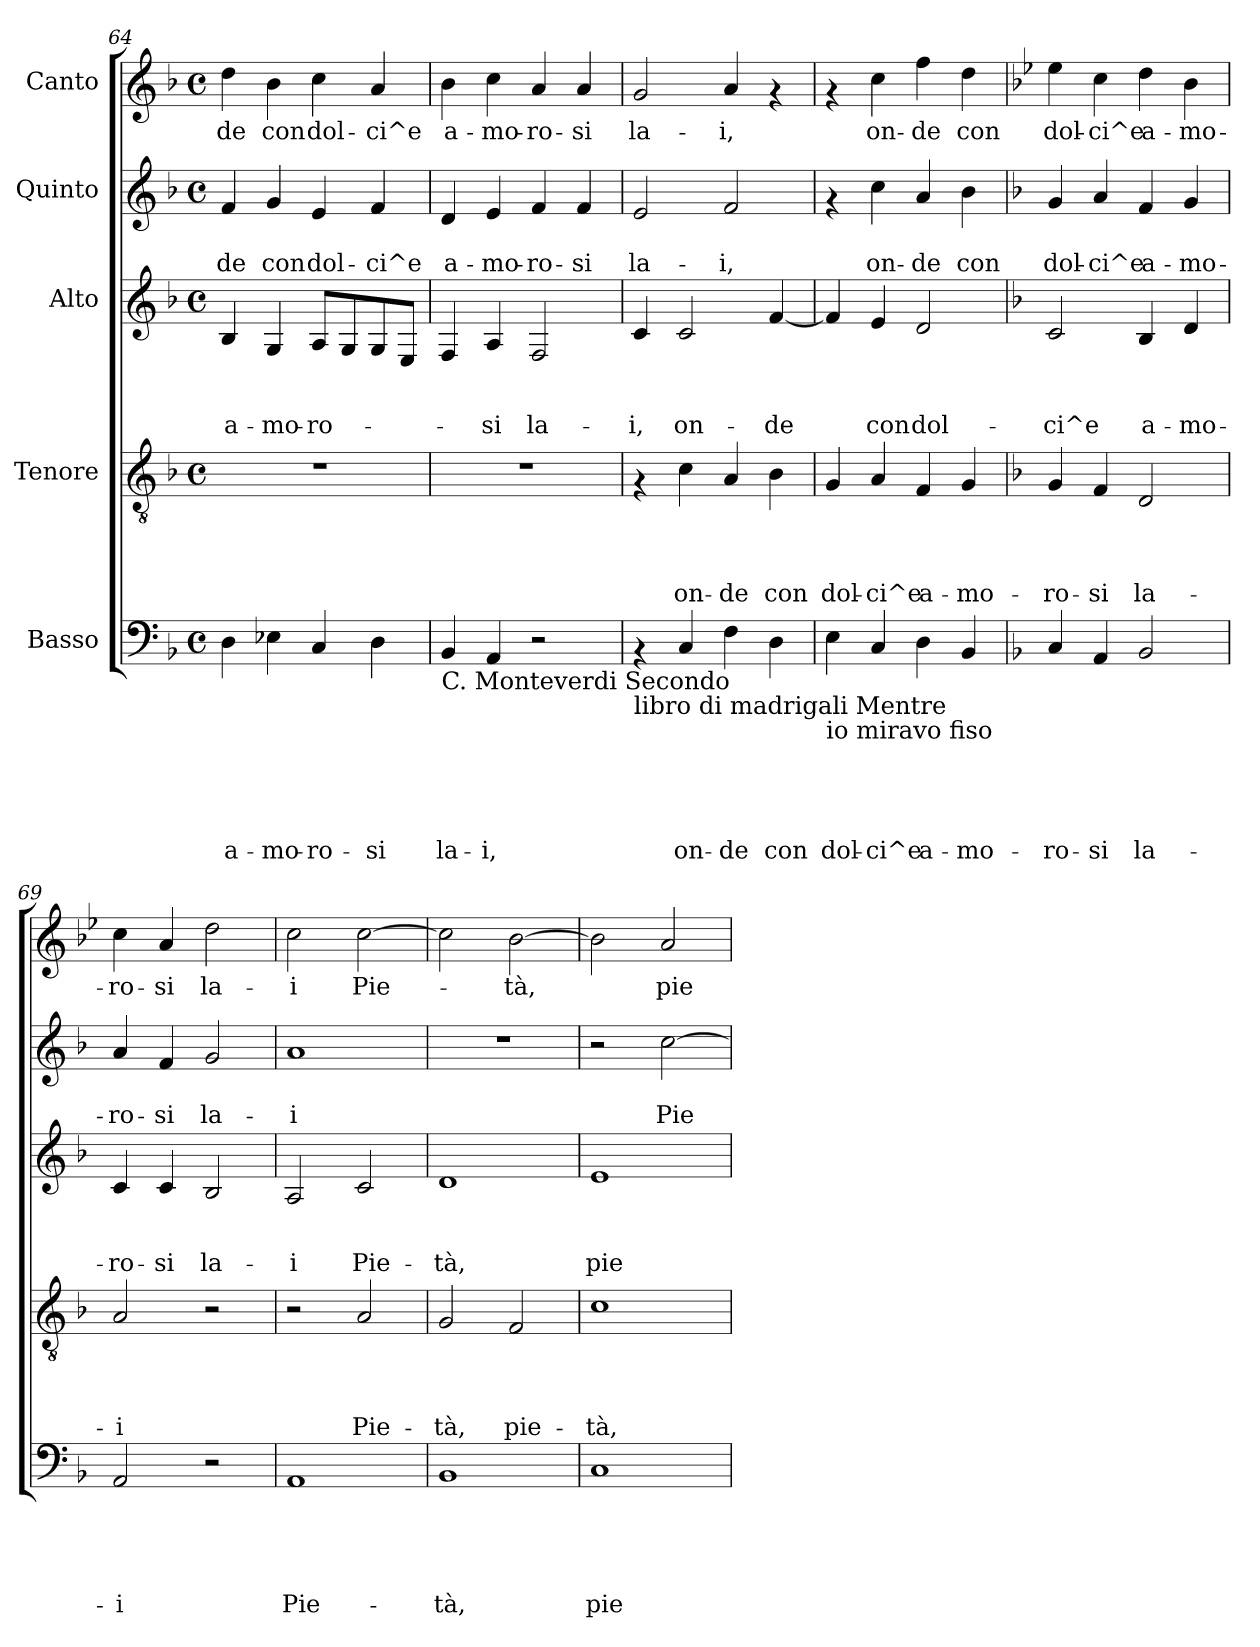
**kern	**text	**text	**text	**text	**text	**kern	**text	**text	**text	**text	**kern	**text	**text	**text	**kern	**text	**text	**kern	**text
*part5	*part5	*part5	*part5	*part5	*part5	*part4	*part4	*part4	*part4	*part4	*part3	*part3	*part3	*part3	*part2	*part2	*part2	*part1	*part1
*staff5	*staff5	*staff5	*staff5	*staff5	*staff5	*staff4	*staff4	*staff4	*staff4	*staff4	*staff3	*staff3	*staff3	*staff3	*staff2	*staff2	*staff2	*staff1	*staff1
*I"Basso	*	*	*	*	*	*I"Tenore	*	*	*	*	*I"Alto	*	*	*	*I"Quinto	*	*	*I"Canto	*
*clefF4	*	*	*	*	*	*clefGv2	*	*	*	*	*clefG2	*	*	*	*clefG2	*	*	*clefG2	*
*k[b-]	*	*	*	*	*	*k[b-]	*	*	*	*	*k[b-]	*	*	*	*k[b-]	*	*	*k[b-]	*
*F:	*	*	*	*	*	*F:	*	*	*	*	*F:	*	*	*	*F:	*	*	*F:	*
*M4/4	*	*	*	*	*	*M4/4	*	*	*	*	*M4/4	*	*	*	*M4/4	*	*	*M4/4	*
*met(c)	*	*	*	*	*	*met(c)	*	*	*	*	*met(c)	*	*	*	*met(c)	*	*	*met(c)	*
=64	=64	=64	=64	=64	=64	=64	=64	=64	=64	=64	=64	=64	=64	=64	=64	=64	=64	=64	=64
!	!	!	!	!	!LO:LY:b	!	!	!	!	!	!	!	!	!LO:LY:b	!	!	!LO:LY:b	!	!LO:LY:b
4D\	.	.	.	.	a-	1r	.	.	.	.	4B-/	.	.	a-	4f/	.	-de	4dd\	-de
!	!	!	!	!	!LO:LY:b	!	!	!	!	!	!	!	!	!LO:LY:b	!	!	!LO:LY:b	!	!LO:LY:b
4E-X\	.	.	.	.	-mo-	.	.	.	.	.	4G/	.	.	-mo-	4g/	.	con	4b-\	con
!	!	!	!	!	!LO:LY:b	!	!	!	!	!	!	!	!	!LO:LY:b	!	!	!LO:LY:b	!	!LO:LY:b
4C/	.	.	.	.	-ro-	.	.	.	.	.	8A/L	.	.	-ro-	4e/	.	dol-	4cc\	dol-
.	.	.	.	.	.	.	.	.	.	.	8G/	.	.	.	.	.	.	.	.
!	!	!	!	!	!LO:LY:b	!	!	!	!	!	!	!	!	!	!	!	!LO:LY:b	!	!LO:LY:b
4D\	.	.	.	.	-si	.	.	.	.	.	8G/	.	.	.	4f/	.	-ci^e	4a/	-ci^e
.	.	.	.	.	.	.	.	.	.	.	8E/J	.	.	.	.	.	.	.	.
=65	=65	=65	=65	=65	=65	=65	=65	=65	=65	=65	=65	=65	=65	=65	=65	=65	=65	=65	=65
!LO:TX:b:t=C. Monteverdi Secondo	!	!	!	!	!	!	!	!	!	!	!	!	!	!	!	!	!	!	!
!	!	!	!	!	!LO:LY:b	!	!	!	!	!	!	!	!	!	!	!	!LO:LY:b	!	!LO:LY:b
4BB-/	.	.	.	.	la-	1r	.	.	.	.	4F/	.	.	.	4d/	.	a-	4b-\	a-
!	!	!	!	!	!LO:LY:b	!	!	!	!	!	!	!	!	!LO:LY:b	!	!	!LO:LY:b	!	!LO:LY:b
4AA/	.	.	.	.	-i,	.	.	.	.	.	4A/	.	.	-si	4e/	.	-mo-	4cc\	-mo-
!	!	!	!	!	!	!	!	!	!	!	!	!	!	!LO:LY:b	!	!	!LO:LY:b	!	!LO:LY:b
2r	.	.	.	.	.	.	.	.	.	.	2F/	.	.	la-	4f/	.	-ro-	4a/	-ro-
!	!	!	!	!	!	!	!	!	!	!	!	!	!	!	!	!	!LO:LY:b	!	!LO:LY:b
.	.	.	.	.	.	.	.	.	.	.	.	.	.	.	4f/	.	-si	4a/	-si
=66	=66	=66	=66	=66	=66	=66	=66	=66	=66	=66	=66	=66	=66	=66	=66	=66	=66	=66	=66
!LO:TX:b:t=libro di madrigali Mentre	!	!	!	!	!	!	!	!	!	!	!	!	!	!	!	!	!	!	!
!	!	!	!	!	!	!	!	!	!	!	!	!	!	!LO:LY:b	!	!	!LO:LY:b	!	!LO:LY:b
4rAA	.	.	.	.	.	4rF	.	.	.	.	4c/	.	.	-i,	2e/	.	la-	2g/	la-
!	!	!	!	!	!LO:LY:b	!	!	!	!	!LO:LY:b	!	!	!	!LO:LY:b	!	!	!	!	!
4C/	.	.	.	.	on-	4c\	.	.	.	on-	2c/	.	.	on-	.	.	.	.	.
!	!	!	!	!	!LO:LY:b	!	!	!	!	!LO:LY:b	!	!	!	!	!	!	!LO:LY:b	!	!LO:LY:b
4F\	.	.	.	.	-de	4A/	.	.	.	-de	.	.	.	.	2f/	.	-i,	4a/	-i,
!	!	!	!	!	!LO:LY:b	!	!	!	!	!LO:LY:b	!	!	!	!LO:LY:b	!	!	!	!	!
4D\	.	.	.	.	con	4B-\	.	.	.	con	[<4f/	.	.	-de	.	.	.	4rf	.
=67	=67	=67	=67	=67	=67	=67	=67	=67	=67	=67	=67	=67	=67	=67	=67	=67	=67	=67	=67
!LO:TX:b:t=io miravo fiso	!	!	!	!	!	!	!	!	!	!	!	!	!	!	!	!	!	!	!
!	!	!	!	!	!LO:LY:b	!	!	!	!	!LO:LY:b	!	!	!	!	!	!	!	!	!
4E\	.	.	.	.	dol-	4G/	.	.	.	dol-	4f/]	.	.	.	4rf	.	.	4rf	.
!	!	!	!	!	!LO:LY:b	!	!	!	!	!LO:LY:b	!	!	!	!LO:LY:b	!	!	!LO:LY:b	!	!LO:LY:b
4C/	.	.	.	.	-ci^e	4A/	.	.	.	-ci^e	4e/	.	.	con	4cc\	.	on-	4cc\	on-
!	!	!	!	!	!LO:LY:b	!	!	!	!	!LO:LY:b	!	!	!	!LO:LY:b	!	!	!LO:LY:b	!	!LO:LY:b
4D\	.	.	.	.	a-	4F/	.	.	.	a-	2d/	.	.	dol-	4a/	.	-de	4ff\	-de
!	!	!	!	!	!LO:LY:b	!	!	!	!	!LO:LY:b	!	!	!	!	!	!	!LO:LY:b	!	!LO:LY:b
4BB-/	.	.	.	.	-mo-	4G/	.	.	.	-mo-	.	.	.	.	4b-\	.	con	4dd\	con
!!LO:PB:g=z
=68	=68	=68	=68	=68	=68	=68	=68	=68	=68	=68	=68	=68	=68	=68	=68	=68	=68	=68	=68
*	*	*	*	*	*	*	*	*	*	*	*	*	*	*	*	*	*	*k[b-e-]	*
*	*	*	*	*	*	*	*	*	*	*	*	*	*	*	*	*	*	*B-:	*
!	!	!	!	!	!LO:LY:b	!	!	!	!	!LO:LY:b	!	!	!	!LO:LY:b	!	!	!LO:LY:b	!	!LO:LY:b
4C/	.	.	.	.	-ro-	4G/	.	.	.	-ro-	2c/	.	.	-ci^e	4g/	.	dol-	4ee-\	dol-
!	!	!	!	!	!LO:LY:b	!	!	!	!	!LO:LY:b	!	!	!	!	!	!	!LO:LY:b	!	!LO:LY:b
4AA/	.	.	.	.	-si	4F/	.	.	.	-si	.	.	.	.	4a/	.	-ci^e	4cc\	-ci^e
!	!	!	!	!	!LO:LY:b	!	!	!	!	!LO:LY:b	!	!	!	!LO:LY:b	!	!	!LO:LY:b	!	!LO:LY:b
2BB-/	.	.	.	.	la-	2D/	.	.	.	la-	4B-/	.	.	a-	4f/	.	a-	4dd\	a-
!	!	!	!	!	!	!	!	!	!	!	!	!	!	!LO:LY:b	!	!	!LO:LY:b	!	!LO:LY:b
.	.	.	.	.	.	.	.	.	.	.	4d/	.	.	-mo-	4g/	.	-mo-	4b-\	-mo-
=69	=69	=69	=69	=69	=69	=69	=69	=69	=69	=69	=69	=69	=69	=69	=69	=69	=69	=69	=69
!	!	!	!	!	!LO:LY:b	!	!	!	!	!LO:LY:b	!	!	!	!LO:LY:b	!	!	!LO:LY:b	!	!LO:LY:b
2AA/	.	.	.	.	-i	2A/	.	.	.	-i	4c/	.	.	-ro-	4a/	.	-ro-	4cc\	-ro-
!	!	!	!	!	!	!	!	!	!	!	!	!	!	!LO:LY:b	!	!	!LO:LY:b	!	!LO:LY:b
.	.	.	.	.	.	.	.	.	.	.	4c/	.	.	-si	4f/	.	-si	4a/	-si
!	!	!	!	!	!	!	!	!	!	!	!	!	!	!LO:LY:b	!	!	!LO:LY:b	!	!LO:LY:b
2r	.	.	.	.	.	2r	.	.	.	.	2B-/	.	.	la-	2g/	.	la-	2dd\	la-
=70	=70	=70	=70	=70	=70	=70	=70	=70	=70	=70	=70	=70	=70	=70	=70	=70	=70	=70	=70
!	!	!	!	!	!LO:LY:b	!	!	!	!	!	!	!	!	!LO:LY:b	!	!	!LO:LY:b	!	!LO:LY:b
1AA	.	.	.	.	Pie-	2r	.	.	.	.	2A/	.	.	-i	1a	.	-i	2cc\	-i
!	!	!	!	!	!	!	!	!	!	!LO:LY:b	!	!	!	!LO:LY:b	!	!	!	!	!LO:LY:b
.	.	.	.	.	.	2A/	.	.	.	Pie-	2c/	.	.	Pie-	.	.	.	[>2cc\	Pie-
=71	=71	=71	=71	=71	=71	=71	=71	=71	=71	=71	=71	=71	=71	=71	=71	=71	=71	=71	=71
!	!	!	!	!	!LO:LY:b	!	!	!	!	!LO:LY:b	!	!	!	!LO:LY:b	!	!	!	!	!
1BB-	.	.	.	.	-tà,	2G/	.	.	.	-tà,	1d	.	.	-tà,	1r	.	.	2cc\]	.
!	!	!	!	!	!	!	!	!	!	!LO:LY:b	!	!	!	!	!	!	!	!	!LO:LY:b
.	.	.	.	.	.	2F/	.	.	.	pie-	.	.	.	.	.	.	.	[>2b-\	-tà,
=72	=72	=72	=72	=72	=72	=72	=72	=72	=72	=72	=72	=72	=72	=72	=72	=72	=72	=72	=72
!	!	!	!	!	!LO:LY:b	!	!	!	!	!LO:LY:b	!	!	!	!LO:LY:b	!	!	!	!	!
1C	.	.	.	.	pie-	1c	.	.	.	-tà,	1e	.	.	pie-	2r	.	.	2b-\]	.
!	!	!	!	!	!	!	!	!	!	!	!	!	!	!	!	!	!LO:LY:b	!	!LO:LY:b
.	.	.	.	.	.	.	.	.	.	.	.	.	.	.	[<2cc\	.	Pie-	2a/	pie-
=	=	=	=	=	=	=	=	=	=	=	=	=	=	=	=	=	=	=	=
*-	*-	*-	*-	*-	*-	*-	*-	*-	*-	*-	*-	*-	*-	*-	*-	*-	*-	*-	*-
